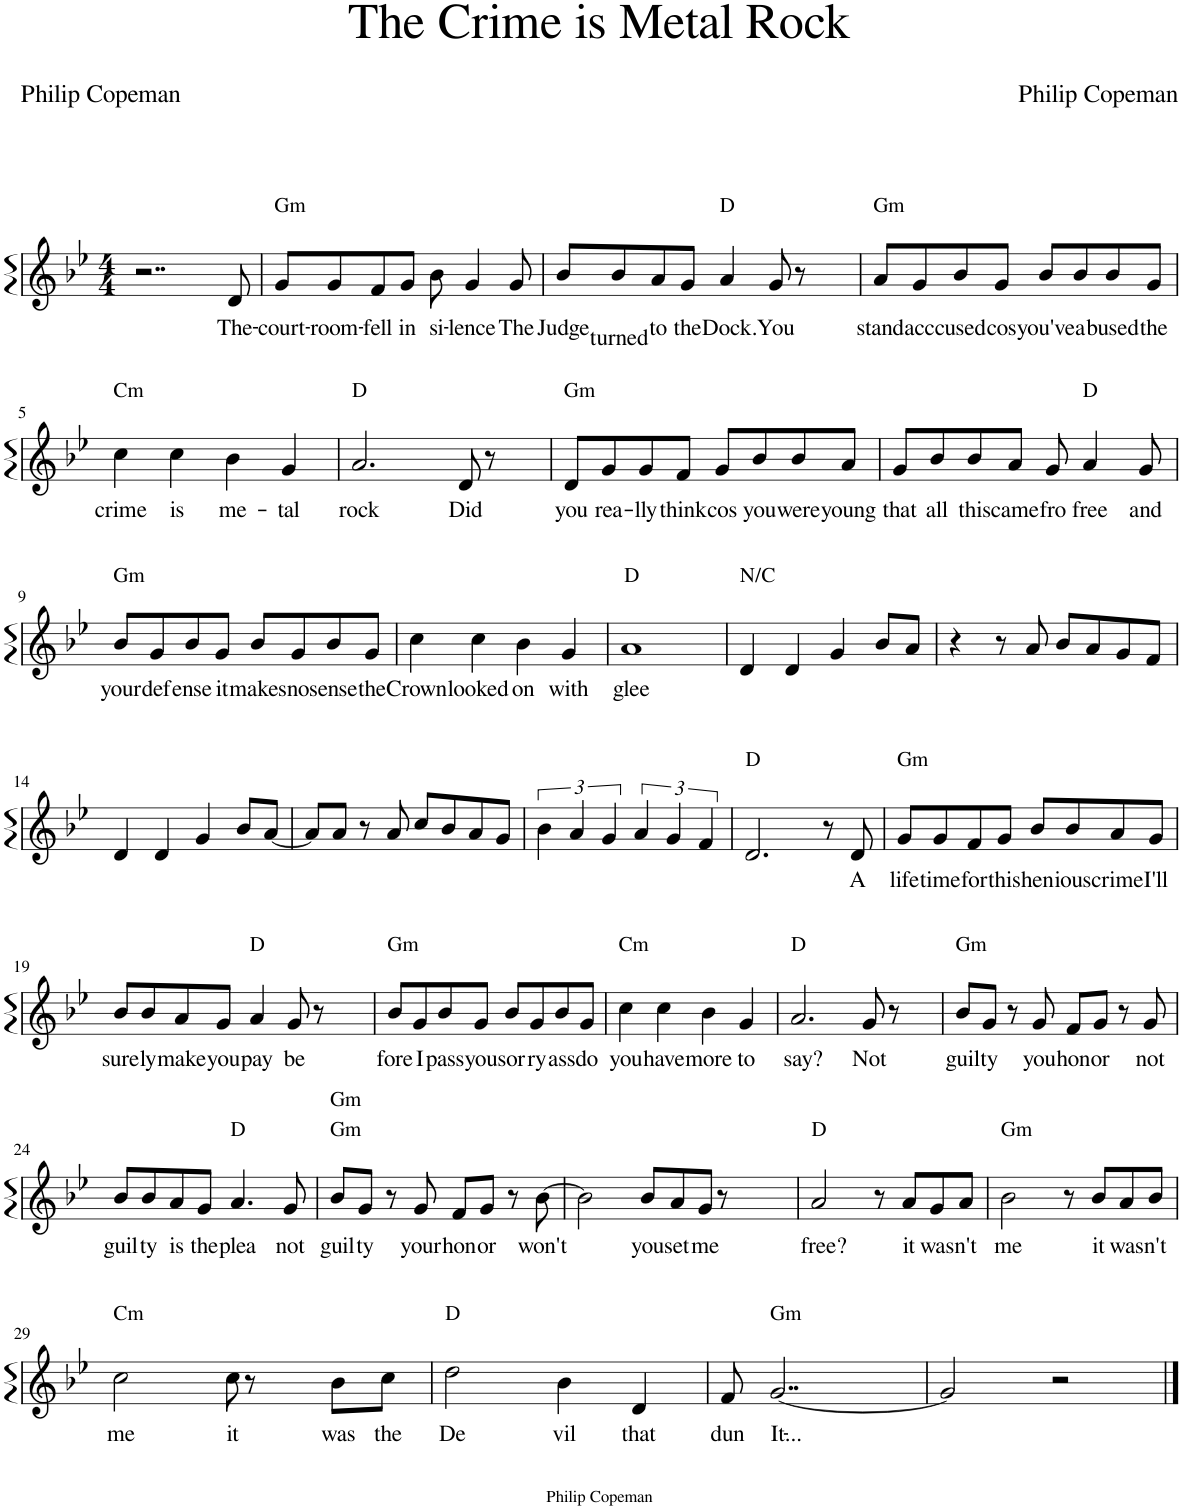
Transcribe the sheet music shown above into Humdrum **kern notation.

**kern	**text
*part1	*part1
*staff1	*staff1
*I"Piano	*
*I'Pno.	*
*clefG2	*
*k[b-e-]	*
*M4/4	*
=1	=1
2..r	.
!	!LO:LY:b
8d/	The-
=2	=2
!LO:TX:a:t=Gm	!
!	!LO:LY:b
8g/L	-court-
!	!LO:LY:b
8g/	-room-
!	!LO:LY:b
8f/	-fell
!	!LO:LY:b
8g/J	in
!	!LO:LY:b
8b-\	si-
!	!LO:LY:b
4g/	-lence
!	!LO:LY:b
8g/	The
=3	=3
!	!LO:LY:b
8b-/L	Judge
!	!LO:LY:b
8b-/	turned
!	!LO:LY:b
8a/	to
!	!LO:LY:b
8g/J	the
!LO:TX:a:t=D	!
!	!LO:LY:b
4a/	Dock.
!	!LO:LY:b
8g/	You
8r	.
=4	=4
!LO:TX:a:t=Gm	!
!	!LO:LY:b
8a/L	stand
!	!LO:LY:b
8g/	acc
!	!LO:LY:b
8b-/	cused
!	!LO:LY:b
8g/J	cos
!	!LO:LY:b
8b-/L	you've
!	!LO:LY:b
8b-/	a
!	!LO:LY:b
8b-/	bused
!	!LO:LY:b
8g/J	the
!!LO:LB:g=z
=5	=5
!LO:TX:a:t=Cm	!
!	!LO:LY:b
4cc\	crime
!	!LO:LY:b
4cc\	is
!	!LO:LY:b
4b-\	me-
!	!LO:LY:b
4g/	-tal
=6	=6
!LO:TX:a:t=D	!
!	!LO:LY:b
2.a/	rock
!	!LO:LY:b
8d/	Did
8r	.
=7	=7
!LO:TX:a:t=Gm	!
!	!LO:LY:b
8d/L	you
!	!LO:LY:b
8g/	rea-
!	!LO:LY:b
8g/	-lly
!	!LO:LY:b
8f/J	think
!	!LO:LY:b
8g/L	cos
!	!LO:LY:b
8b-/	you
!	!LO:LY:b
8b-/	were
!	!LO:LY:b
8a/J	young
=8	=8
!	!LO:LY:b
8g/L	that
!	!LO:LY:b
8b-/	all
!	!LO:LY:b
8b-/	this
!	!LO:LY:b
8a/J	came
!	!LO:LY:b
8g/	fro
!LO:TX:a:t=D	!
!	!LO:LY:b
4a/	free
!	!LO:LY:b
8g/	and
!!LO:LB:g=z
=9	=9
!LO:TX:a:t=Gm	!
!	!LO:LY:b
8b-/L	your
!	!LO:LY:b
8g/	def
!	!LO:LY:b
8b-/	ense
!	!LO:LY:b
8g/J	it
!	!LO:LY:b
8b-/L	makes
!	!LO:LY:b
8g/	no
!	!LO:LY:b
8b-/	sense
!	!LO:LY:b
8g/J	the
=10	=10
!	!LO:LY:b
4cc\	Crown
!	!LO:LY:b
4cc\	looked
!	!LO:LY:b
4b-\	on
!	!LO:LY:b
4g/	with
=11	=11
!LO:TX:a:t=D	!
!	!LO:LY:b
1a	glee
=12	=12
!LO:TX:a:t=N/C	!
4d/	.
4d/	.
4g/	.
8b-/L	.
8a/J	.
=13	=13
4r	.
8r	.
8a/	.
8b-/L	.
8a/	.
8g/	.
8f/J	.
!!LO:LB:g=z
=14	=14
4d/	.
4d/	.
4g/	.
8b-/L	.
[8a/J	.
=15	=15
8a/L]	.
8a/J	.
8r	.
8a/	.
8cc/L	.
8b-/	.
8a/	.
8g/J	.
=16	=16
6b-\	.
6a/	.
6g/	.
6a/	.
6g/	.
6f/	.
=17	=17
!LO:TX:a:t=D	!
2.d/	.
8r	.
!	!LO:LY:b
8d/	A
=18	=18
!LO:TX:a:t=Gm	!
!	!LO:LY:b
8g/L	life
!	!LO:LY:b
8g/	time
!	!LO:LY:b
8f/	for
!	!LO:LY:b
8g/J	this
!	!LO:LY:b
8b-/L	hen
!	!LO:LY:b
8b-/	ious
!	!LO:LY:b
8a/	crime
!	!LO:LY:b
8g/J	I'll
!!LO:LB:g=z
=19	=19
!	!LO:LY:b
8b-/L	sure
!	!LO:LY:b
8b-/	ly
!	!LO:LY:b
8a/	make
!	!LO:LY:b
8g/J	you
!LO:TX:a:t=D	!
!	!LO:LY:b
4a/	pay
!	!LO:LY:b
8g/	be
8r	.
=20	=20
!LO:TX:a:t=Gm	!
!	!LO:LY:b
8b-/L	fore
!	!LO:LY:b
8g/	I
!	!LO:LY:b
8b-/	pass
!	!LO:LY:b
8g/J	you
!	!LO:LY:b
8b-/L	sor
!	!LO:LY:b
8g/	ry
!	!LO:LY:b
8b-/	ass
!	!LO:LY:b
8g/J	do
=21	=21
!LO:TX:a:t=Cm	!
!	!LO:LY:b
4cc\	you
!	!LO:LY:b
4cc\	have
!	!LO:LY:b
4b-\	more
!	!LO:LY:b
4g/	to
=22	=22
!LO:TX:a:t=D	!
!	!LO:LY:b
2.a/	say?
!	!LO:LY:b
8g/	Not
8r	.
=23	=23
!LO:TX:a:t=Gm	!
!	!LO:LY:b
8b-/L	guil
!	!LO:LY:b
8g/J	ty
8r	.
!	!LO:LY:b
8g/	you
!	!LO:LY:b
8f/L	hon
!	!LO:LY:b
8g/J	or
8r	.
!	!LO:LY:b
8g/	not
!!LO:LB:g=z
=24	=24
!	!LO:LY:b
8b-/L	guil
!	!LO:LY:b
8b-/	ty
!	!LO:LY:b
8a/	is
!	!LO:LY:b
8g/J	the
!LO:TX:a:t=D	!
!	!LO:LY:b
4.a/	plea
!	!LO:LY:b
8g/	not
=25	=25
!LO:TX:a:t=Gm	!
!LO:TX:a:t=Gm	!
!	!LO:LY:b
8b-/L	guil
!	!LO:LY:b
8g/J	ty
8r	.
!	!LO:LY:b
8g/	your
!	!LO:LY:b
8f/L	hon
!	!LO:LY:b
8g/J	or
8r	.
!	!LO:LY:b
[8b-\	won't
=26	=26
2b-\]	.
!	!LO:LY:b
8b-/L	you
!	!LO:LY:b
8a/	set
!	!LO:LY:b
8g/J	me
8r	.
=27	=27
!LO:TX:a:t=D	!
!	!LO:LY:b
2a/	free?
8r	.
!	!LO:LY:b
8a/L	it
!	!LO:LY:b
8g/	was
!	!LO:LY:b
8a/J	n't
=28	=28
!LO:TX:a:t=Gm	!
!	!LO:LY:b
2b-\	me
8r	.
!	!LO:LY:b
8b-/L	it
!	!LO:LY:b
8a/	was
!	!LO:LY:b
8b-/J	n't
!!LO:LB:g=z
=29	=29
!LO:TX:a:t=Cm	!
!	!LO:LY:b
2cc\	me
!	!LO:LY:b
8cc\	it
8r	.
!	!LO:LY:b
8b-\L	was
!	!LO:LY:b
8cc\J	the
=30	=30
!LO:TX:a:t=D	!
!	!LO:LY:b
2dd\	De
!	!LO:LY:b
4b-\	vil
!	!LO:LY:b
4d/	that
=31	=31
!	!LO:LY:b
8f/	dun
!LO:TX:a:t=Gm	!
!	!LO:LY:b
[2..g/	It...-
=32	=32
2g/]	.
2r	.
==	==
*-	*-
